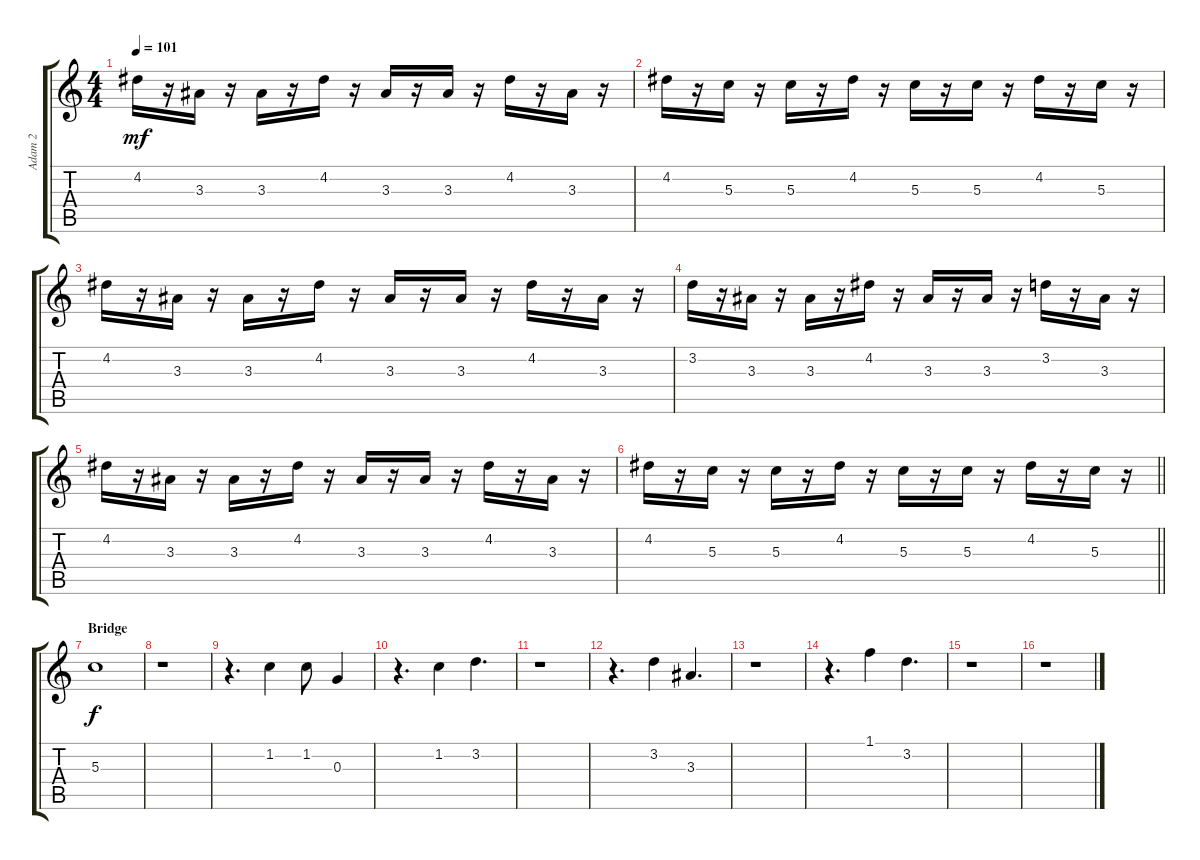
\track ("Adam 2" "Adam 2") {instrument electricguitarjazz}
\staff {score tabs}
\tuning (E4 B3 G3 D3 A2 E2) {hide}
\ts (4 4)
\tempo 101
\clef g2
\ks c
4.2.16{dy mf} r.16 3.3.16 r.16 3.3.16 r.16 4.2.16 r.16 3.3.16 r.16 3.3.16 r.16 4.2.16 r.16 3.3.16 r.16 |
4.2.16 r.16 5.3.16 r.16 5.3.16 r.16 4.2.16 r.16 5.3.16 r.16 5.3.16 r.16 4.2.16 r.16 5.3.16 r.16 |
4.2.16 r.16 3.3.16 r.16 3.3.16 r.16 4.2.16 r.16 3.3.16 r.16 3.3.16 r.16 4.2.16 r.16 3.3.16 r.16 |
3.2.16 r.16 3.3.16 r.16 3.3.16 r.16 4.2.16 r.16 3.3.16 r.16 3.3.16 r.16 3.2.16 r.16 3.3.16 r.16 |
4.2.16 r.16 3.3.16 r.16 3.3.16 r.16 4.2.16 r.16 3.3.16 r.16 3.3.16 r.16 4.2.16 r.16 3.3.16 r.16 |
\barLineRight lightlight
4.2.16 r.16 5.3.16 r.16 5.3.16 r.16 4.2.16 r.16 5.3.16 r.16 5.3.16 r.16 4.2.16 r.16 5.3.16 r.16 |
\section ("" "Bridge")
5.3.1{dy f} |
r.1 |
r.4{d} 1.2.4 1.2.8 0.3.4 |
r.4{d} 1.2.4 3.2.4{d} |
r.1 |
r.4{d} 3.2.4 3.3.4{d} |
r.1 |
r.4{d} 1.1.4 3.2.4{d} |
r.1 |
r.1
